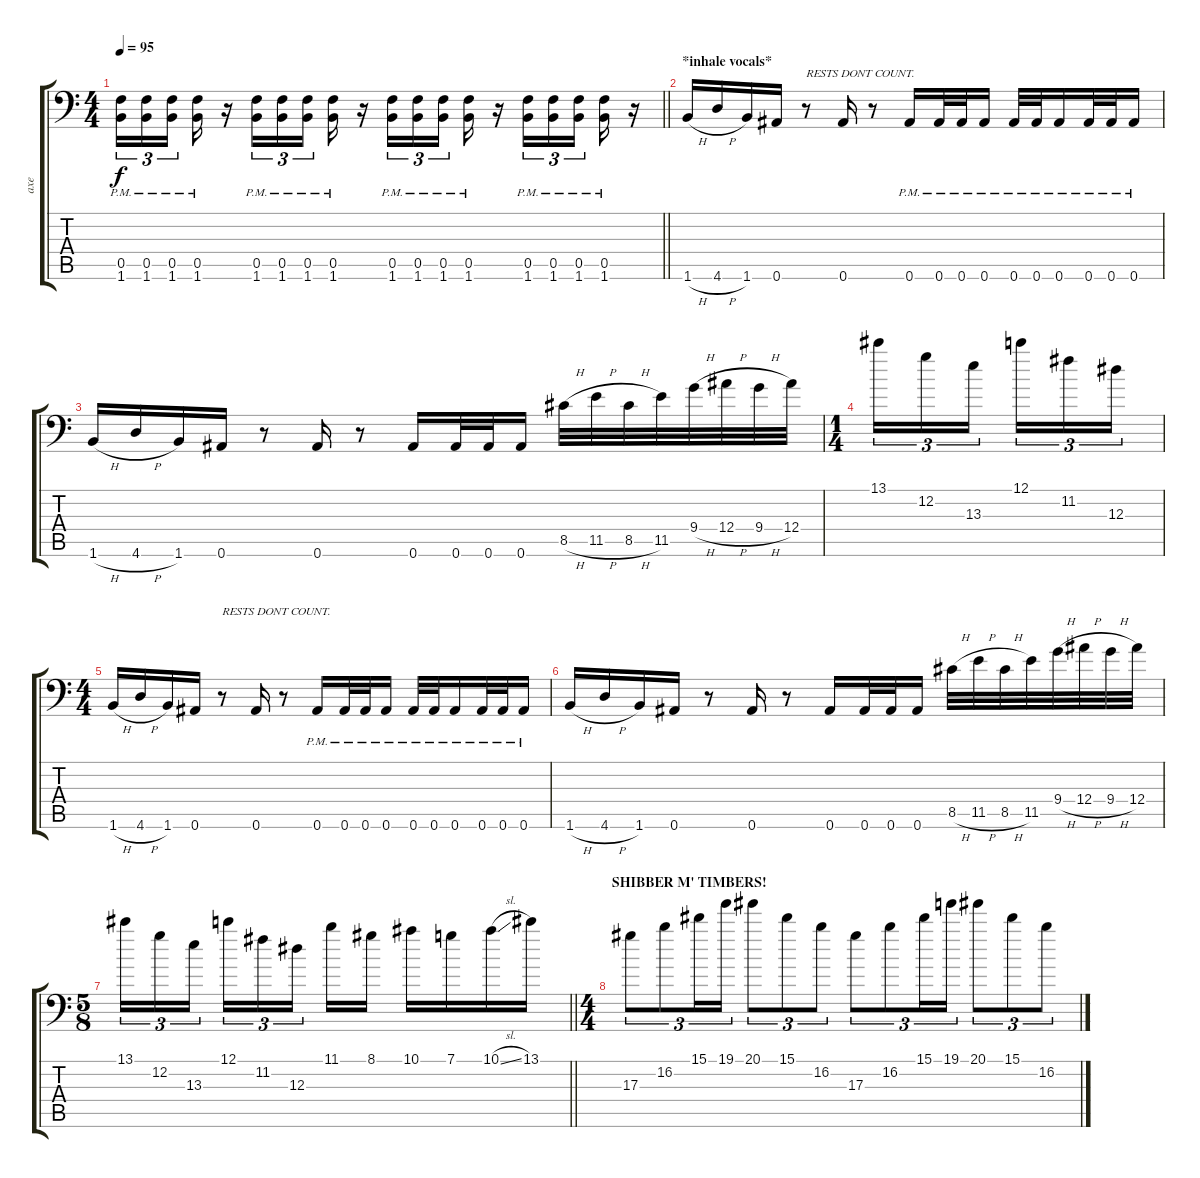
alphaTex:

\track ("axe" "axe") {instrument distortionguitar}
\staff {score tabs}
\tuning (C4 G3 Eb3 Bb2 F2 Bb1) {hide}
\ts (4 4)
\tempo 95
\clef f4
\barLineRight lightlight
\ks c
(0.5{pm} 1.6{pm}).16{tu (3 2) dy f instrument distortionguitar} (0.5{pm} 1.6{pm}).16{tu (3 2)} (0.5{pm} 1.6{pm}).16{tu (3 2) beam splitsecondary} (0.5{pm} 1.6{pm}).16 r.16 (0.5{pm} 1.6{pm}).16{tu (3 2)} (0.5{pm} 1.6{pm}).16{tu (3 2)} (0.5{pm} 1.6{pm}).16{tu (3 2) beam splitsecondary} (0.5{pm} 1.6{pm}).16 r.16 (0.5{pm} 1.6{pm}).16{tu (3 2)} (0.5{pm} 1.6{pm}).16{tu (3 2)} (0.5{pm} 1.6{pm}).16{tu (3 2) beam splitsecondary} (0.5{pm} 1.6{pm}).16 r.16 (0.5{pm} 1.6{pm}).16{tu (3 2)} (0.5{pm} 1.6{pm}).16{tu (3 2)} (0.5{pm} 1.6{pm}).16{tu (3 2) beam splitsecondary} (0.5{pm} 1.6{pm}).16 r.16 |
\section ("" "*inhale vocals*")
1.6{h}.16 4.6{h}.16 1.6.16 0.6.16 r.8{txt "RESTS DONT COUNT."} 0.6.16 r.8 0.6{pm}.16 0.6{pm}.32 0.6{pm}.32 0.6{pm}.16 0.6{pm}.32 0.6{pm}.32 0.6{pm}.16 0.6{pm}.32 0.6{pm}.32 0.6{pm}.16 |
1.6{h}.16 4.6{h}.16 1.6.16 0.6.16 r.8 0.6.16 r.8 0.6.16 0.6.32 0.6.32 0.6.16 8.5{h}.32 11.5{h}.32 8.5{h}.32 11.5.32 9.4{h}.32 12.4{h}.32 9.4{h}.32 12.4.32 |
\ts (1 4)
13.1.16{tu (3 2)} 12.2.16{tu (3 2)} 13.3.16{tu (3 2) beam splitsecondary} 12.1.16{tu (3 2)} 11.2.16{tu (3 2)} 12.3.16{tu (3 2)} |
\ts (4 4)
1.6{h}.16 4.6{h}.16 1.6.16 0.6.16 r.8{txt "RESTS DONT COUNT."} 0.6.16 r.8 0.6{pm}.16 0.6{pm}.32 0.6{pm}.32 0.6{pm}.16 0.6{pm}.32 0.6{pm}.32 0.6{pm}.16 0.6{pm}.32 0.6{pm}.32 0.6{pm}.16 |
1.6{h}.16 4.6{h}.16 1.6.16 0.6.16 r.8 0.6.16 r.8 0.6.16 0.6.32 0.6.32 0.6.16 8.5{h}.32 11.5{h}.32 8.5{h}.32 11.5.32 9.4{h}.32 12.4{h}.32 9.4{h}.32 12.4.32 |
\ts (5 8)
\barLineRight lightlight
13.1.16{tu (3 2)} 12.2.16{tu (3 2)} 13.3.16{tu (3 2)} 12.1.16{tu (3 2)} 11.2.16{tu (3 2)} 12.3.16{tu (3 2)} 11.1.16 8.1.16 10.1.16 7.1.16 10.1{sl}.16 13.1.16 |
\ts (4 4)
\section ("" "SHIBBER M' TIMBERS!")
17.3.8{tu (3 2) instrument piccolo} 16.2.8{tu (3 2)} 15.1.16{tu (3 2)} 19.1.16{tu (3 2)} 20.1.8{tu (3 2)} 15.1.8{tu (3 2)} 16.2.8{tu (3 2)} 17.3.8{tu (3 2)} 16.2.8{tu (3 2)} 15.1.16{tu (3 2)} 19.1.16{tu (3 2)} 20.1.8{tu (3 2)} 15.1.8{tu (3 2)} 16.2.8{tu (3 2)}
